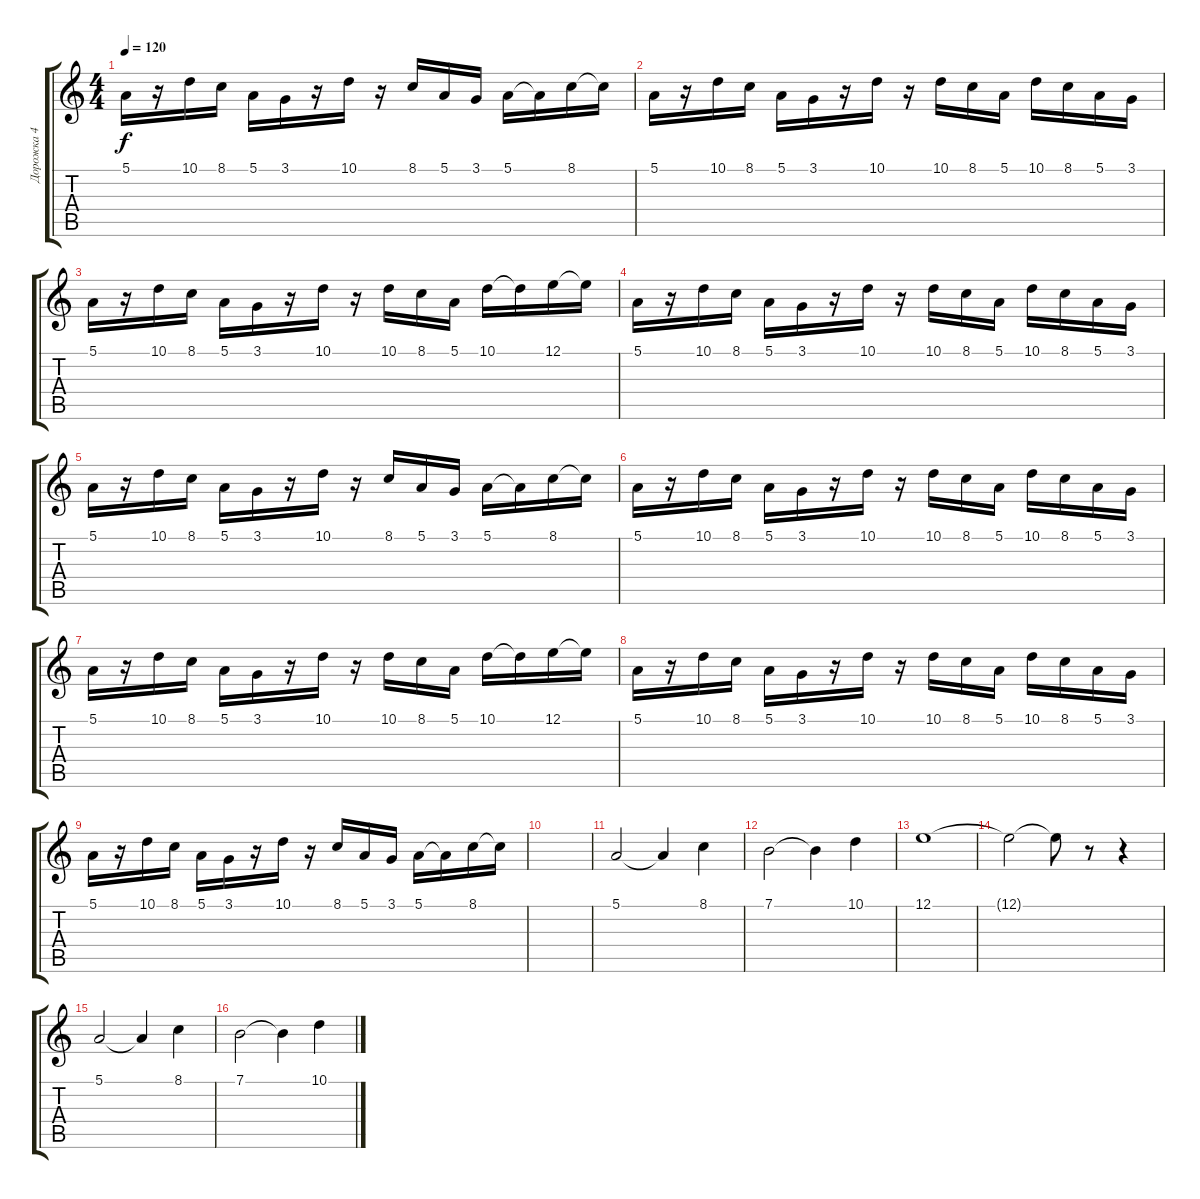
\track ("Дорожка 4" "Дорожка 4") {instrument stringensemble1}
\staff {score tabs}
\tuning (E4 B3 G3 D3 A2 E2) {hide}
\ts (4 4)
\tempo 120
\clef g2
\ks c
5.1.16{dy f} r.16 10.1.16 8.1.16 5.1.16 3.1.16 r.16 10.1.16 r.16 8.1.16 5.1.16 3.1.16 5.1.16 5.1{t}.16 8.1.16 8.1{t}.16 |
5.1.16 r.16 10.1.16 8.1.16 5.1.16 3.1.16 r.16 10.1.16 r.16 10.1.16 8.1.16 5.1.16 10.1.16 8.1.16 5.1.16 3.1.16 |
5.1.16 r.16 10.1.16 8.1.16 5.1.16 3.1.16 r.16 10.1.16 r.16 10.1.16 8.1.16 5.1.16 10.1.16 10.1{t}.16 12.1.16 12.1{t}.16 |
5.1.16 r.16 10.1.16 8.1.16 5.1.16 3.1.16 r.16 10.1.16 r.16 10.1.16 8.1.16 5.1.16 10.1.16 8.1.16 5.1.16 3.1.16 |
5.1.16 r.16 10.1.16 8.1.16 5.1.16 3.1.16 r.16 10.1.16 r.16 8.1.16 5.1.16 3.1.16 5.1.16 5.1{t}.16 8.1.16 8.1{t}.16 |
5.1.16 r.16 10.1.16 8.1.16 5.1.16 3.1.16 r.16 10.1.16 r.16 10.1.16 8.1.16 5.1.16 10.1.16 8.1.16 5.1.16 3.1.16 |
5.1.16 r.16 10.1.16 8.1.16 5.1.16 3.1.16 r.16 10.1.16 r.16 10.1.16 8.1.16 5.1.16 10.1.16 10.1{t}.16 12.1.16 12.1{t}.16 |
5.1.16 r.16 10.1.16 8.1.16 5.1.16 3.1.16 r.16 10.1.16 r.16 10.1.16 8.1.16 5.1.16 10.1.16 8.1.16 5.1.16 3.1.16 |
5.1.16 r.16 10.1.16 8.1.16 5.1.16 3.1.16 r.16 10.1.16 r.16 8.1.16 5.1.16 3.1.16 5.1.16 5.1{t}.16 8.1.16 8.1{t}.16 |
|
5.1.2{volume 16 balance 8 instrument stringensemble1} 5.1{t}.4 8.1.4 |
7.1.2 7.1{t}.4 10.1.4 |
12.1.1 |
12.1{t}.2 12.1{t}.8 r.8 r.4 |
5.1.2 5.1{t}.4 8.1.4 |
7.1.2 7.1{t}.4 10.1.4
